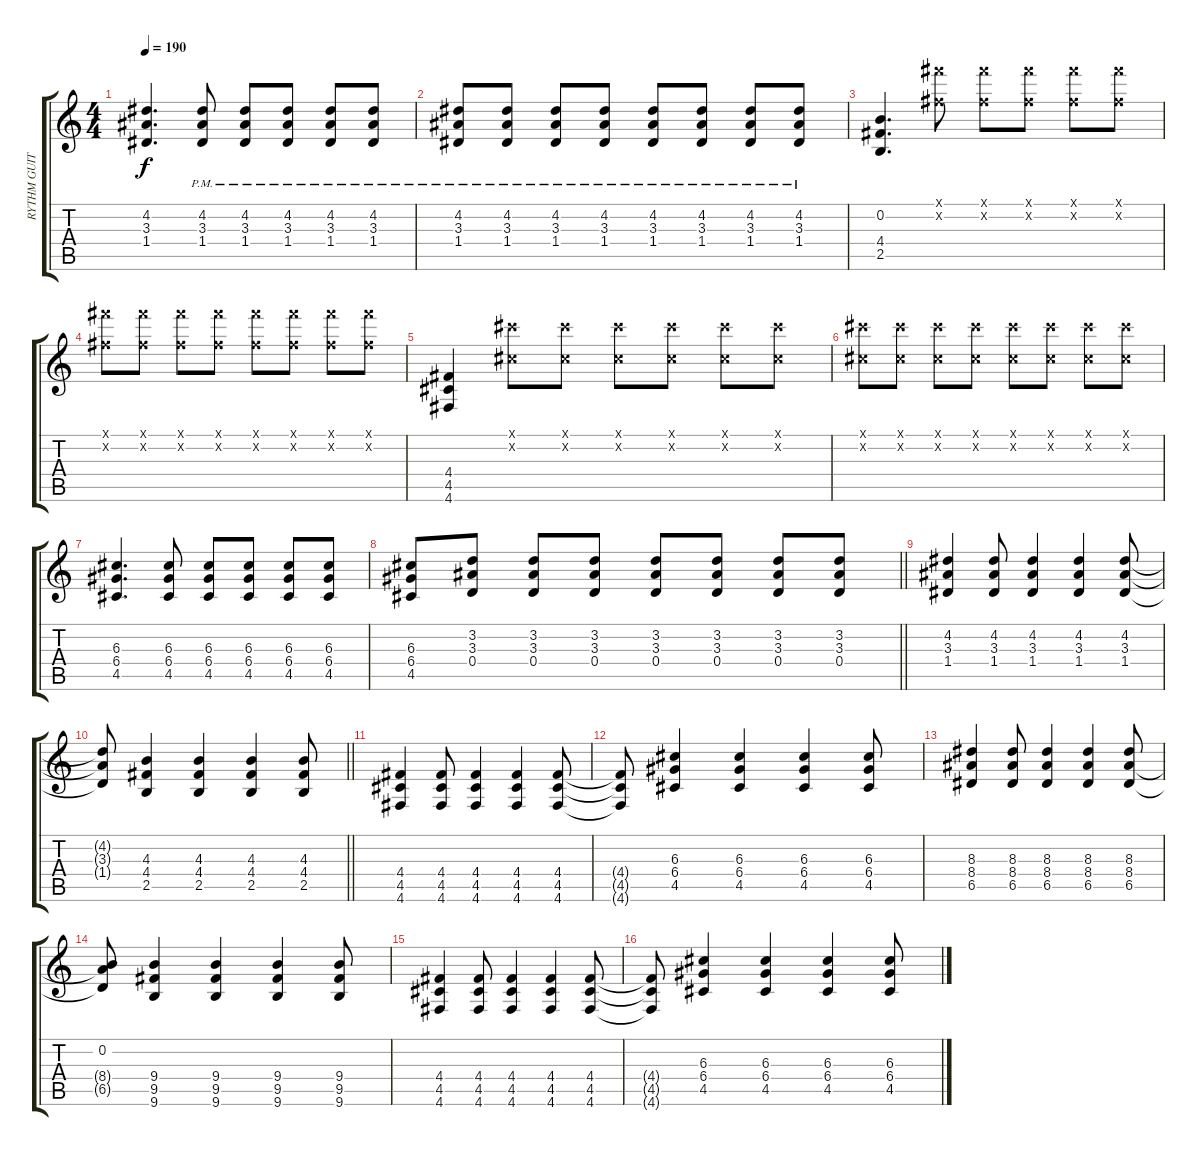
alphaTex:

\track ("RYTHM GUITAR" "RYTHM GUIT") {instrument distortionguitar}
\staff {score tabs}
\tuning (E4 B3 G3 D3 A2 D2) {hide}
\ts (4 4)
\tempo 190
\clef g2
\ks c
(4.2 3.3 1.4).4{d dy f} (4.2{pm} 3.3{pm} 1.4{pm}).8 (4.2{pm} 3.3{pm} 1.4{pm}).8 (4.2{pm} 3.3{pm} 1.4{pm}).8 (4.2{pm} 3.3{pm} 1.4{pm}).8 (4.2{pm} 3.3{pm} 1.4{pm}).8 |
(4.2{pm} 3.3{pm} 1.4{pm}).8 (4.2{pm} 3.3{pm} 1.4{pm}).8 (4.2{pm} 3.3{pm} 1.4{pm}).8 (4.2{pm} 3.3{pm} 1.4{pm}).8 (4.2{pm} 3.3{pm} 1.4{pm}).8 (4.2{pm} 3.3{pm} 1.4{pm}).8 (4.2{pm} 3.3{pm} 1.4{pm}).8 (4.2{pm} 3.3{pm} 1.4{pm}).8 |
(0.2 4.4 2.5).4{d} (14.1{x} 7.2{x}).8 (14.1{x} 7.2{x}).8 (14.1{x} 7.2{x}).8 (14.1{x} 7.2{x}).8 (14.1{x} 7.2{x}).8 |
(14.1{x} 7.2{x}).8 (14.1{x} 7.2{x}).8 (14.1{x} 7.2{x}).8 (14.1{x} 7.2{x}).8 (14.1{x} 7.2{x}).8 (14.1{x} 7.2{x}).8 (14.1{x} 7.2{x}).8 (14.1{x} 7.2{x}).8 |
(4.4 4.5 4.6).4 (9.1{x} 2.2{x}).8 (9.1{x} 2.2{x}).8 (9.1{x} 2.2{x}).8 (9.1{x} 2.2{x}).8 (9.1{x} 2.2{x}).8 (9.1{x} 2.2{x}).8 |
(9.1{x} 2.2{x}).8 (9.1{x} 2.2{x}).8 (9.1{x} 2.2{x}).8 (9.1{x} 2.2{x}).8 (9.1{x} 2.2{x}).8 (9.1{x} 2.2{x}).8 (9.1{x} 2.2{x}).8 (9.1{x} 2.2{x}).8 |
(6.3 6.4 4.5).4{d} (6.3 6.4 4.5).8 (6.3 6.4 4.5).8 (6.3 6.4 4.5).8 (6.3 6.4 4.5).8 (6.3 6.4 4.5).8 |
\barLineRight lightlight
(6.3 6.4 4.5).8 (3.2 3.3 0.4).8 (3.2 3.3 0.4).8 (3.2 3.3 0.4).8 (3.2 3.3 0.4).8 (3.2 3.3 0.4).8 (3.2 3.3 0.4).8 (3.2 3.3 0.4).8 |
(4.2 3.3 1.4).4 (4.2 3.3 1.4).8 (4.2 3.3 1.4).4 (4.2 3.3 1.4).4 (4.2 3.3 1.4).8 |
\barLineRight lightlight
(4.2{t} 3.3{t} 1.4{t}).8 (4.3 4.4 2.5).4 (4.3 4.4 2.5).4 (4.3 4.4 2.5).4 (4.3 4.4 2.5).8 |
\section ("" "")
(4.4 4.5 4.6).4 (4.4 4.5 4.6).8 (4.4 4.5 4.6).4 (4.4 4.5 4.6).4 (4.4 4.5 4.6).8 |
(4.4{t} 4.5{t} 4.6{t}).8 (6.3 6.4 4.5).4 (6.3 6.4 4.5).4 (6.3 6.4 4.5).4 (6.3 6.4 4.5).8 |
(8.3 8.4 6.5).4 (8.3 8.4 6.5).8 (8.3 8.4 6.5).4 (8.3 8.4 6.5).4 (8.3 8.4 6.5).8 |
(0.2 8.4{t} 6.5{t}).8 (9.4 9.5 9.6).4 (9.4 9.5 9.6).4 (9.4 9.5 9.6).4 (9.4 9.5 9.6).8 |
(4.4 4.5 4.6).4 (4.4 4.5 4.6).8 (4.4 4.5 4.6).4 (4.4 4.5 4.6).4 (4.4 4.5 4.6).8 |
(4.4{t} 4.5{t} 4.6{t}).8 (6.3 6.4 4.5).4 (6.3 6.4 4.5).4 (6.3 6.4 4.5).4 (6.3 6.4 4.5).8
